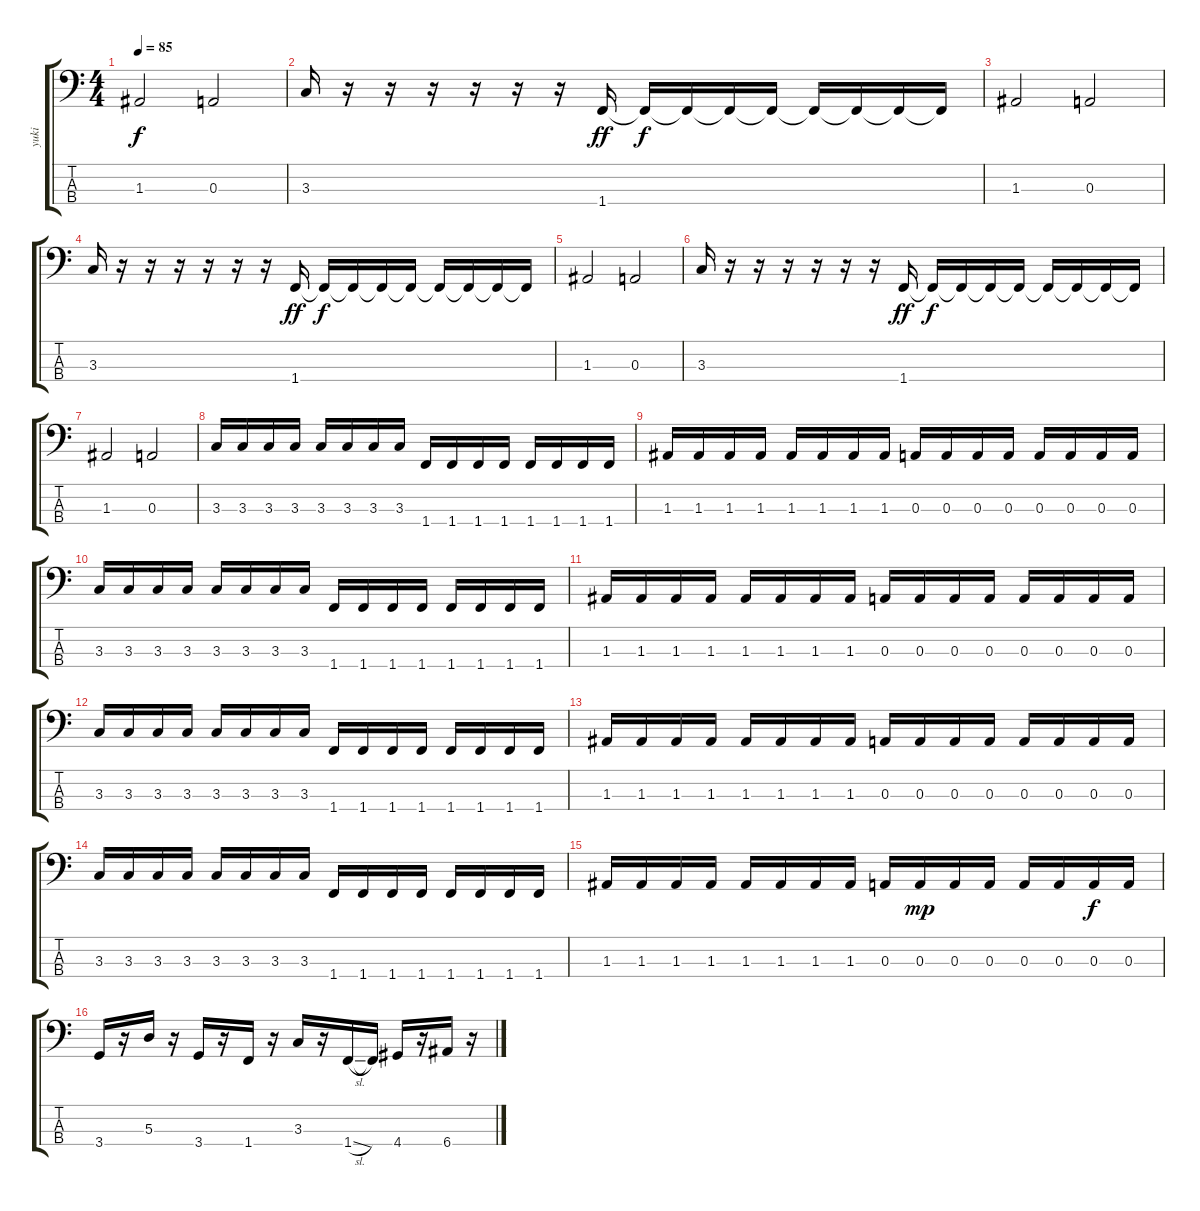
\track ("yuki" "yuki") {instrument electricbasspick}
\staff {score tabs}
\tuning (G2 D2 A1 E1) {hide}
\ts (4 4)
\tempo 85
\clef f4
\ks c
1.3.2{dy f} 0.3.2 |
3.3.16 r.16 r.16 r.16 r.16 r.16 r.16 1.4.16{dy ff} 1.4{t}.16{dy f} 1.4{t}.16 1.4{t}.16 1.4{t}.16 1.4{t}.16 1.4{t}.16 1.4{t}.16 1.4{t}.16 |
1.3.2 0.3.2 |
3.3.16 r.16 r.16 r.16 r.16 r.16 r.16 1.4.16{dy ff} 1.4{t}.16{dy f} 1.4{t}.16 1.4{t}.16 1.4{t}.16 1.4{t}.16 1.4{t}.16 1.4{t}.16 1.4{t}.16 |
1.3.2 0.3.2 |
3.3.16 r.16 r.16 r.16 r.16 r.16 r.16 1.4.16{dy ff} 1.4{t}.16{dy f} 1.4{t}.16 1.4{t}.16 1.4{t}.16 1.4{t}.16 1.4{t}.16 1.4{t}.16 1.4{t}.16 |
1.3.2 0.3.2 |
3.3.16 3.3.16 3.3.16 3.3.16 3.3.16 3.3.16 3.3.16 3.3.16 1.4.16 1.4.16 1.4.16 1.4.16 1.4.16 1.4.16 1.4.16 1.4.16 |
1.3.16 1.3.16 1.3.16 1.3.16 1.3.16 1.3.16 1.3.16 1.3.16 0.3.16 0.3.16 0.3.16 0.3.16 0.3.16 0.3.16 0.3.16 0.3.16 |
3.3.16 3.3.16 3.3.16 3.3.16 3.3.16 3.3.16 3.3.16 3.3.16 1.4.16 1.4.16 1.4.16 1.4.16 1.4.16 1.4.16 1.4.16 1.4.16 |
1.3.16 1.3.16 1.3.16 1.3.16 1.3.16 1.3.16 1.3.16 1.3.16 0.3.16 0.3.16 0.3.16 0.3.16 0.3.16 0.3.16 0.3.16 0.3.16 |
3.3.16 3.3.16 3.3.16 3.3.16 3.3.16 3.3.16 3.3.16 3.3.16 1.4.16 1.4.16 1.4.16 1.4.16 1.4.16 1.4.16 1.4.16 1.4.16 |
1.3.16 1.3.16 1.3.16 1.3.16 1.3.16 1.3.16 1.3.16 1.3.16 0.3.16 0.3.16 0.3.16 0.3.16 0.3.16 0.3.16 0.3.16 0.3.16 |
3.3.16 3.3.16 3.3.16 3.3.16 3.3.16 3.3.16 3.3.16 3.3.16 1.4.16 1.4.16 1.4.16 1.4.16 1.4.16 1.4.16 1.4.16 1.4.16 |
1.3.16 1.3.16 1.3.16 1.3.16 1.3.16 1.3.16 1.3.16 1.3.16 0.3.16 0.3.16{dy mp} 0.3.16 0.3.16 0.3.16 0.3.16 0.3.16{dy f} 0.3.16 |
3.4.16 r.16 5.3.16 r.16 3.4.16 r.16 1.4.16 r.16 3.3.16 r.16 1.4{sl}.16 1.4{t}.16 4.4.16 r.16 6.4.16 r.16
